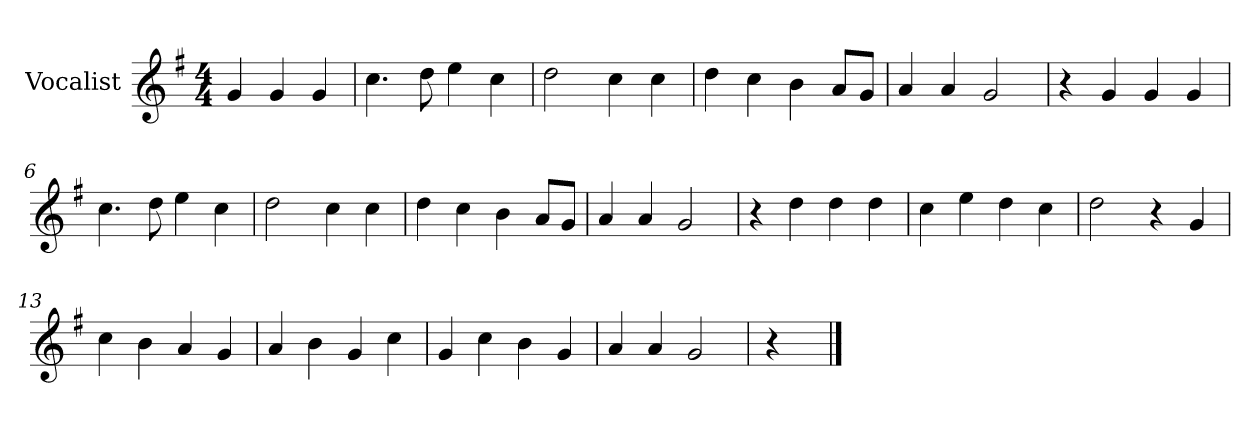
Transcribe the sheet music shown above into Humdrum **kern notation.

**kern
*part1
*staff1
*I"Vocalist
*k[f#]
*G:
*M4/4
=
4g
4g
4g
=1
4.cc
8dd
4ee
4cc
=2
2dd
4cc
4cc
=3
4dd
4cc
4b
8aL
8gJ
=4
4a
4a
2g
=5
4r
4g
4g
4g
=6
4.cc
8dd
4ee
4cc
=7
2dd
4cc
4cc
=8
4dd
4cc
4b
8aL
8gJ
=9
4a
4a
2g
=10
4r
4dd
4dd
4dd
=11
4cc
4ee
4dd
4cc
=12
2dd
4r
4g
=13
4cc
4b
4a
4g
=14
4a
4b
4g
4cc
=15
4g
4cc
4b
4g
=16
4a
4a
2g
=17
4r
==
*-
